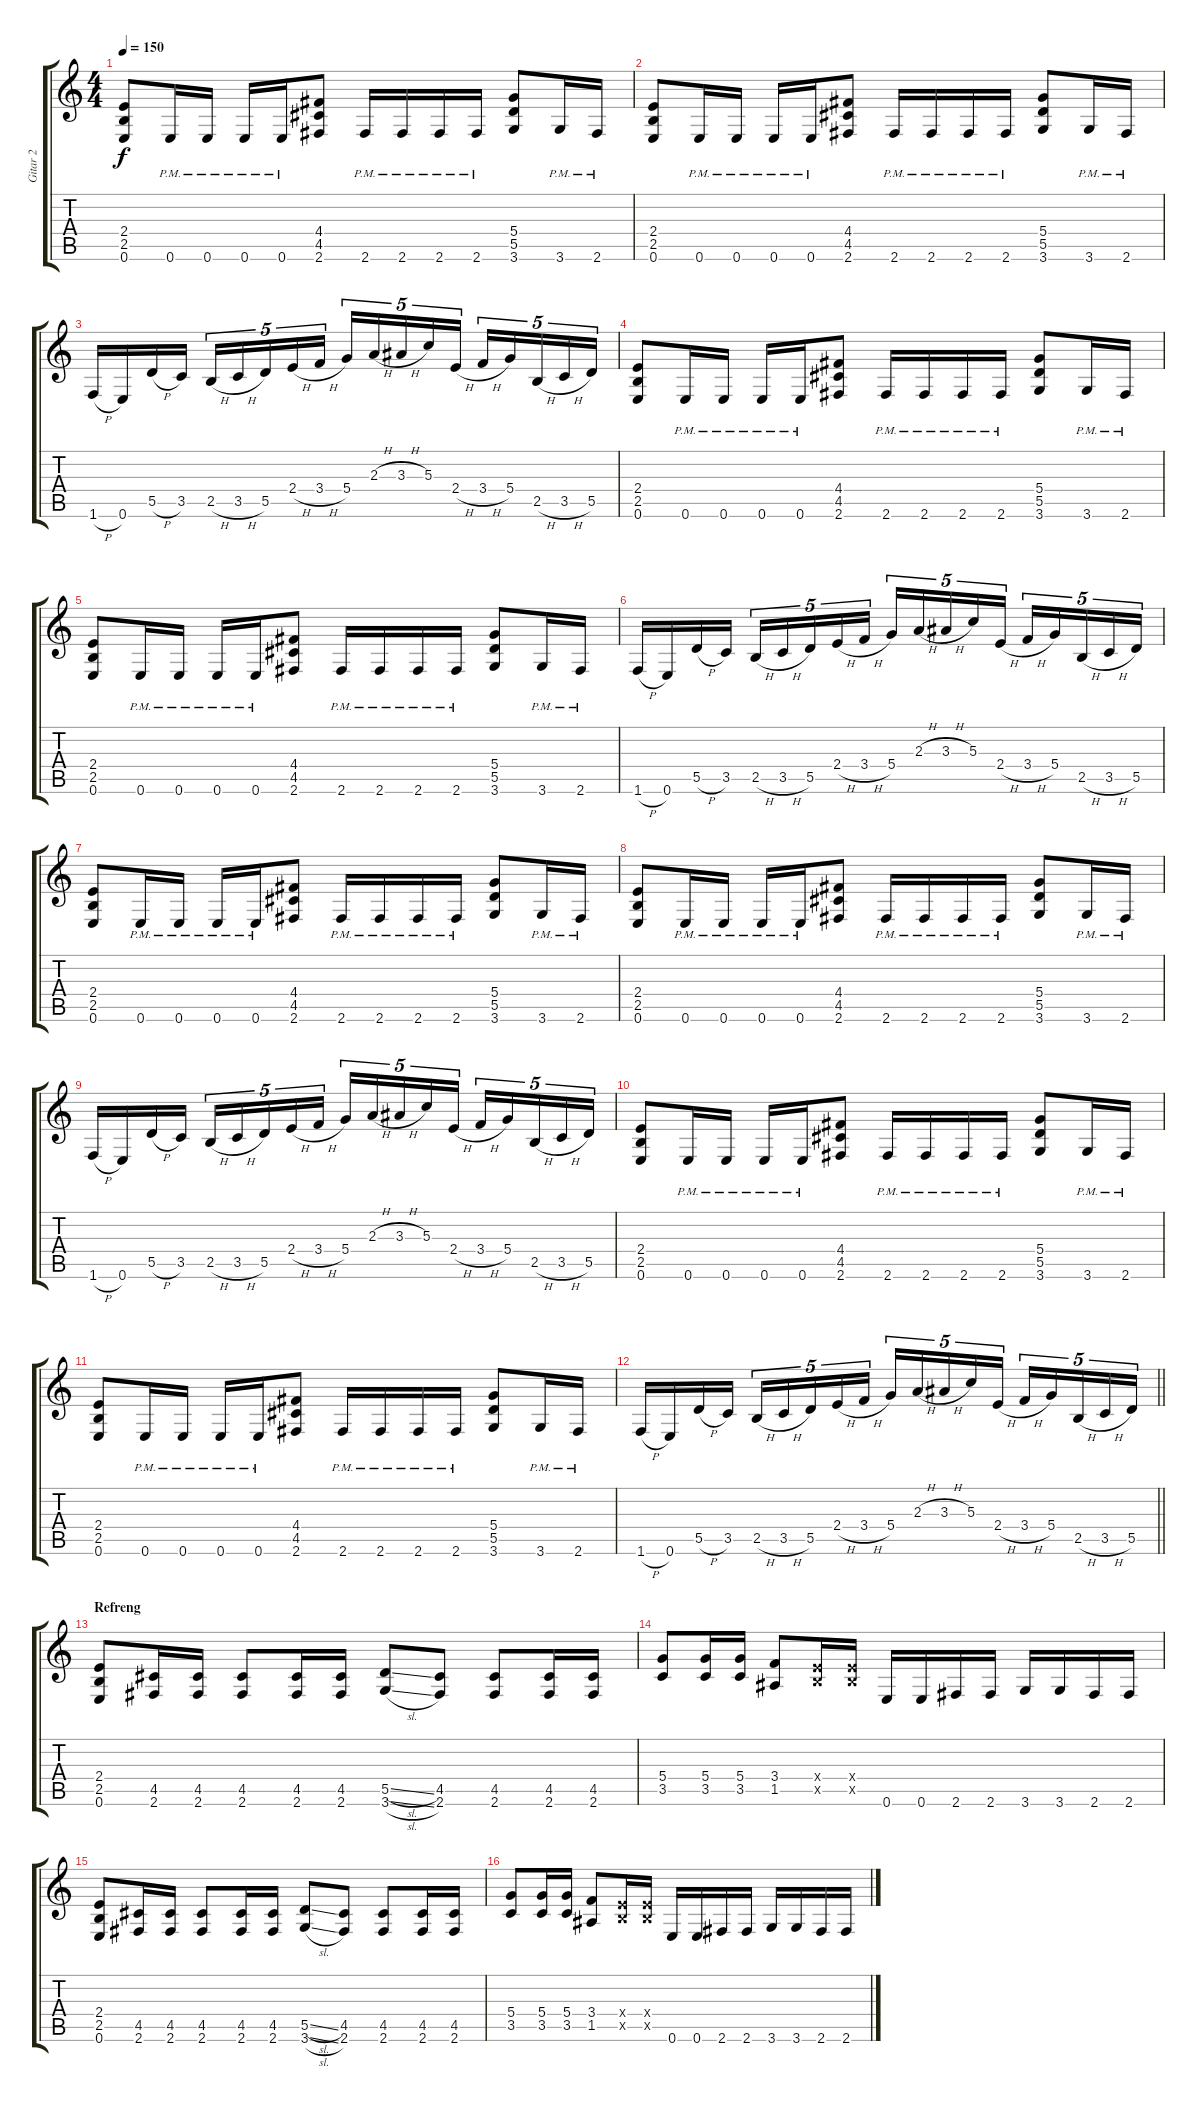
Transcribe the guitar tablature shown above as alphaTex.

\track ("Gitar 2" "Gitar 2") {instrument overdrivenguitar}
\staff {score tabs}
\tuning (E4 B3 G3 D3 A2 E2) {hide}
\ts (4 4)
\tempo 150
\clef g2
\ks c
(2.4 2.5 0.6).8{dy f} 0.6{pm}.16 0.6{pm}.16 0.6{pm}.16 0.6{pm}.16 (4.4 4.5 2.6).8 2.6{pm}.16 2.6{pm}.16 2.6{pm}.16 2.6{pm}.16 (5.4 5.5 3.6).8 3.6{pm}.16 2.6{pm}.16 |
(2.4 2.5 0.6).8 0.6{pm}.16 0.6{pm}.16 0.6{pm}.16 0.6{pm}.16 (4.4 4.5 2.6).8 2.6{pm}.16 2.6{pm}.16 2.6{pm}.16 2.6{pm}.16 (5.4 5.5 3.6).8 3.6{pm}.16 2.6{pm}.16 |
1.6{h}.16 0.6.16 5.5{h}.16 3.5.16 2.5{h}.16{tu (5 4)} 3.5{h}.16{tu (5 4)} 5.5.16{tu (5 4)} 2.4{h}.16{tu (5 4)} 3.4{h}.16{tu (5 4)} 5.4.16{tu (5 4)} 2.3{h}.16{tu (5 4)} 3.3{h}.16{tu (5 4)} 5.3.16{tu (5 4)} 2.4{h}.16{tu (5 4)} 3.4{h}.16{tu (5 4)} 5.4.16{tu (5 4)} 2.5{h}.16{tu (5 4)} 3.5{h}.16{tu (5 4)} 5.5.16{tu (5 4)} |
(2.4 2.5 0.6).8 0.6{pm}.16 0.6{pm}.16 0.6{pm}.16 0.6{pm}.16 (4.4 4.5 2.6).8 2.6{pm}.16 2.6{pm}.16 2.6{pm}.16 2.6{pm}.16 (5.4 5.5 3.6).8 3.6{pm}.16 2.6{pm}.16 |
(2.4 2.5 0.6).8 0.6{pm}.16 0.6{pm}.16 0.6{pm}.16 0.6{pm}.16 (4.4 4.5 2.6).8 2.6{pm}.16 2.6{pm}.16 2.6{pm}.16 2.6{pm}.16 (5.4 5.5 3.6).8 3.6{pm}.16 2.6{pm}.16 |
1.6{h}.16 0.6.16 5.5{h}.16 3.5.16 2.5{h}.16{tu (5 4)} 3.5{h}.16{tu (5 4)} 5.5.16{tu (5 4)} 2.4{h}.16{tu (5 4)} 3.4{h}.16{tu (5 4)} 5.4.16{tu (5 4)} 2.3{h}.16{tu (5 4)} 3.3{h}.16{tu (5 4)} 5.3.16{tu (5 4)} 2.4{h}.16{tu (5 4)} 3.4{h}.16{tu (5 4)} 5.4.16{tu (5 4)} 2.5{h}.16{tu (5 4)} 3.5{h}.16{tu (5 4)} 5.5.16{tu (5 4)} |
(2.4 2.5 0.6).8 0.6{pm}.16 0.6{pm}.16 0.6{pm}.16 0.6{pm}.16 (4.4 4.5 2.6).8 2.6{pm}.16 2.6{pm}.16 2.6{pm}.16 2.6{pm}.16 (5.4 5.5 3.6).8 3.6{pm}.16 2.6{pm}.16 |
(2.4 2.5 0.6).8 0.6{pm}.16 0.6{pm}.16 0.6{pm}.16 0.6{pm}.16 (4.4 4.5 2.6).8 2.6{pm}.16 2.6{pm}.16 2.6{pm}.16 2.6{pm}.16 (5.4 5.5 3.6).8 3.6{pm}.16 2.6{pm}.16 |
1.6{h}.16 0.6.16 5.5{h}.16 3.5.16 2.5{h}.16{tu (5 4)} 3.5{h}.16{tu (5 4)} 5.5.16{tu (5 4)} 2.4{h}.16{tu (5 4)} 3.4{h}.16{tu (5 4)} 5.4.16{tu (5 4)} 2.3{h}.16{tu (5 4)} 3.3{h}.16{tu (5 4)} 5.3.16{tu (5 4)} 2.4{h}.16{tu (5 4)} 3.4{h}.16{tu (5 4)} 5.4.16{tu (5 4)} 2.5{h}.16{tu (5 4)} 3.5{h}.16{tu (5 4)} 5.5.16{tu (5 4)} |
(2.4 2.5 0.6).8 0.6{pm}.16 0.6{pm}.16 0.6{pm}.16 0.6{pm}.16 (4.4 4.5 2.6).8 2.6{pm}.16 2.6{pm}.16 2.6{pm}.16 2.6{pm}.16 (5.4 5.5 3.6).8 3.6{pm}.16 2.6{pm}.16 |
(2.4 2.5 0.6).8 0.6{pm}.16 0.6{pm}.16 0.6{pm}.16 0.6{pm}.16 (4.4 4.5 2.6).8 2.6{pm}.16 2.6{pm}.16 2.6{pm}.16 2.6{pm}.16 (5.4 5.5 3.6).8 3.6{pm}.16 2.6{pm}.16 |
\barLineRight lightlight
1.6{h}.16 0.6.16 5.5{h}.16 3.5.16 2.5{h}.16{tu (5 4)} 3.5{h}.16{tu (5 4)} 5.5.16{tu (5 4)} 2.4{h}.16{tu (5 4)} 3.4{h}.16{tu (5 4)} 5.4.16{tu (5 4)} 2.3{h}.16{tu (5 4)} 3.3{h}.16{tu (5 4)} 5.3.16{tu (5 4)} 2.4{h}.16{tu (5 4)} 3.4{h}.16{tu (5 4)} 5.4.16{tu (5 4)} 2.5{h}.16{tu (5 4)} 3.5{h}.16{tu (5 4)} 5.5.16{tu (5 4)} |
\section ("" "Refreng")
(2.4 2.5 0.6).8 (4.5 2.6).16 (4.5 2.6).16 (4.5 2.6).8 (4.5 2.6).16 (4.5 2.6).16 (5.5{sl} 3.6{sl}).8 (4.5 2.6).8 (4.5 2.6).8 (4.5 2.6).16 (4.5 2.6).16 |
(5.4 3.5).8 (5.4 3.5).16 (5.4 3.5).16 (3.4 1.5).8 (2.4{x} 2.5{x}).16 (2.4{x} 2.5{x}).16 0.6.16 0.6.16 2.6.16 2.6.16 3.6.16 3.6.16 2.6.16 2.6.16 |
(2.4 2.5 0.6).8 (4.5 2.6).16 (4.5 2.6).16 (4.5 2.6).8 (4.5 2.6).16 (4.5 2.6).16 (5.5{sl} 3.6{sl}).8 (4.5 2.6).8 (4.5 2.6).8 (4.5 2.6).16 (4.5 2.6).16 |
(5.4 3.5).8 (5.4 3.5).16 (5.4 3.5).16 (3.4 1.5).8 (2.4{x} 2.5{x}).16 (2.4{x} 2.5{x}).16 0.6.16 0.6.16 2.6.16 2.6.16 3.6.16 3.6.16 2.6.16 2.6.16
